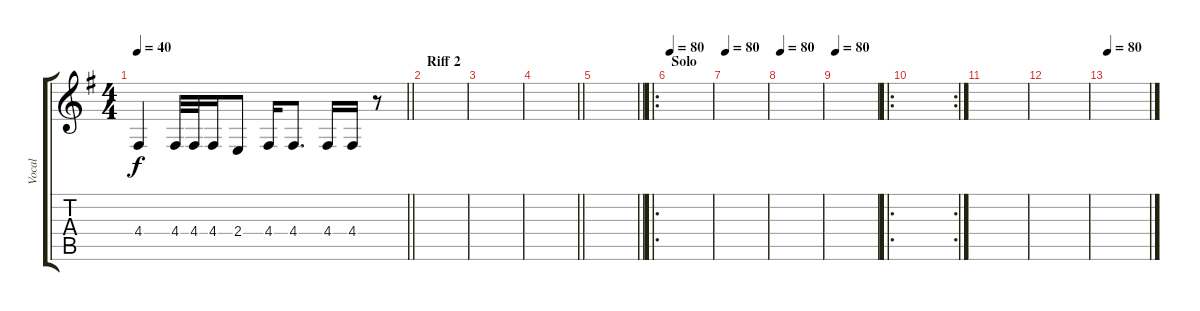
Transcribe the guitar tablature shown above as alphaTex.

\track ("Vocal" "Vocal") {instrument flute}
\staff {score tabs}
\tuning (E4 B3 G3 D3 A2 E2) {hide}
\ts (4 4)
\tempo 40
\clef g2
\barLineRight lightlight
\ks eminor
4.4.4{dy f} 4.4.32 4.4.32 4.4.16 2.4.8 4.4.16 4.4.8{d} 4.4.16 4.4.16 r.8 |
\section ("" "Riff 2")
|
|
\barLineRight lightlight
|
\section ("" "")
\barLineRight lightlight
|
\ro
\section ("" "Solo")
\tempo 80
|
\tempo 80
|
\tempo 80
|
\tempo 80
|
\ro
\rc 2
|
|
|
\tempo 80
